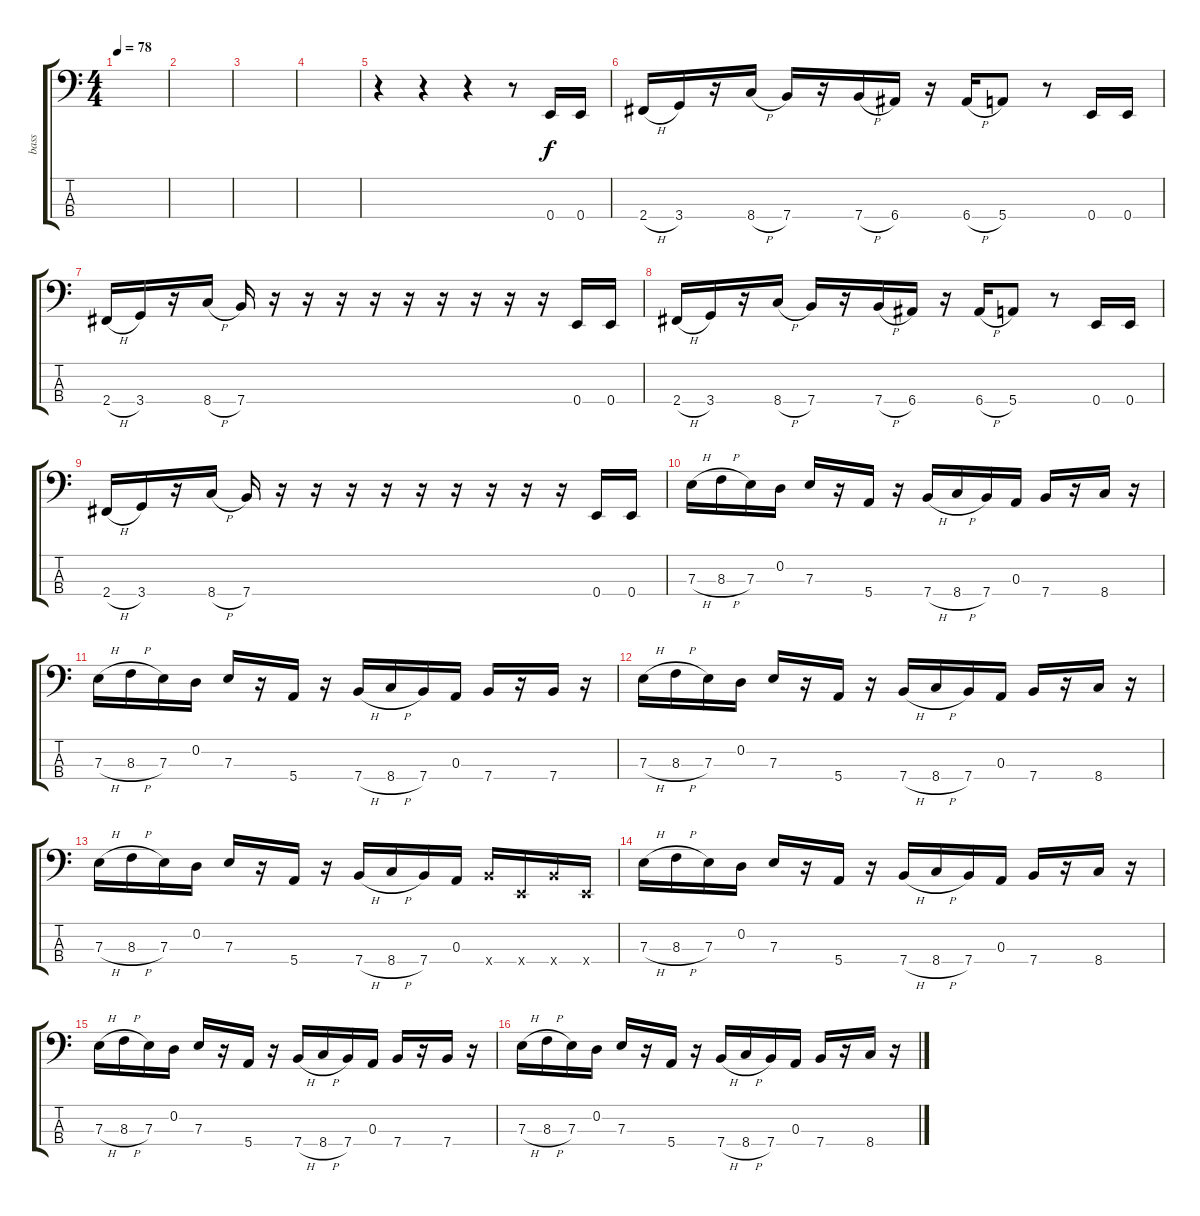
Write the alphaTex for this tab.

\track ("bass" "bass") {instrument electricbasspick}
\staff {score tabs}
\tuning (G2 D2 A1 E1) {hide}
\ts (4 4)
\tempo 78
\clef f4
\ks c
|
|
|
|
r.4 r.4 r.4 r.8 0.4.16 0.4.16 |
2.4{h}.16 3.4.16 r.16 8.4{h}.16 7.4.16 r.16 7.4{h}.16 6.4.16 r.16 6.4{h}.16 5.4.8 r.8 0.4.16 0.4.16 |
2.4{h}.16 3.4.16 r.16 8.4{h}.16 7.4.16 r.16 r.16 r.16 r.16 r.16 r.16 r.16 r.16 r.16 0.4.16 0.4.16 |
2.4{h}.16 3.4.16 r.16 8.4{h}.16 7.4.16 r.16 7.4{h}.16 6.4.16 r.16 6.4{h}.16 5.4.8 r.8 0.4.16 0.4.16 |
2.4{h}.16 3.4.16 r.16 8.4{h}.16 7.4.16 r.16 r.16 r.16 r.16 r.16 r.16 r.16 r.16 r.16 0.4.16 0.4.16 |
7.3{h}.16 8.3{h}.16 7.3.16 0.2.16 7.3.16 r.16 5.4.16 r.16 7.4{h}.16 8.4{h}.16 7.4.16 0.3.16 7.4.16 r.16 8.4.16 r.16 |
7.3{h}.16 8.3{h}.16 7.3.16 0.2.16 7.3.16 r.16 5.4.16 r.16 7.4{h}.16 8.4{h}.16 7.4.16 0.3.16 7.4.16 r.16 7.4.16 r.16 |
7.3{h}.16 8.3{h}.16 7.3.16 0.2.16 7.3.16 r.16 5.4.16 r.16 7.4{h}.16 8.4{h}.16 7.4.16 0.3.16 7.4.16 r.16 8.4.16 r.16 |
7.3{h}.16 8.3{h}.16 7.3.16 0.2.16 7.3.16 r.16 5.4.16 r.16 7.4{h}.16 8.4{h}.16 7.4.16 0.3.16 7.4{x}.16 0.4{x}.16 7.4{x}.16 0.4{x}.16 |
7.3{h}.16 8.3{h}.16 7.3.16 0.2.16 7.3.16 r.16 5.4.16 r.16 7.4{h}.16 8.4{h}.16 7.4.16 0.3.16 7.4.16 r.16 8.4.16 r.16 |
7.3{h}.16 8.3{h}.16 7.3.16 0.2.16 7.3.16 r.16 5.4.16 r.16 7.4{h}.16 8.4{h}.16 7.4.16 0.3.16 7.4.16 r.16 7.4.16 r.16 |
7.3{h}.16 8.3{h}.16 7.3.16 0.2.16 7.3.16 r.16 5.4.16 r.16 7.4{h}.16 8.4{h}.16 7.4.16 0.3.16 7.4.16 r.16 8.4.16 r.16
